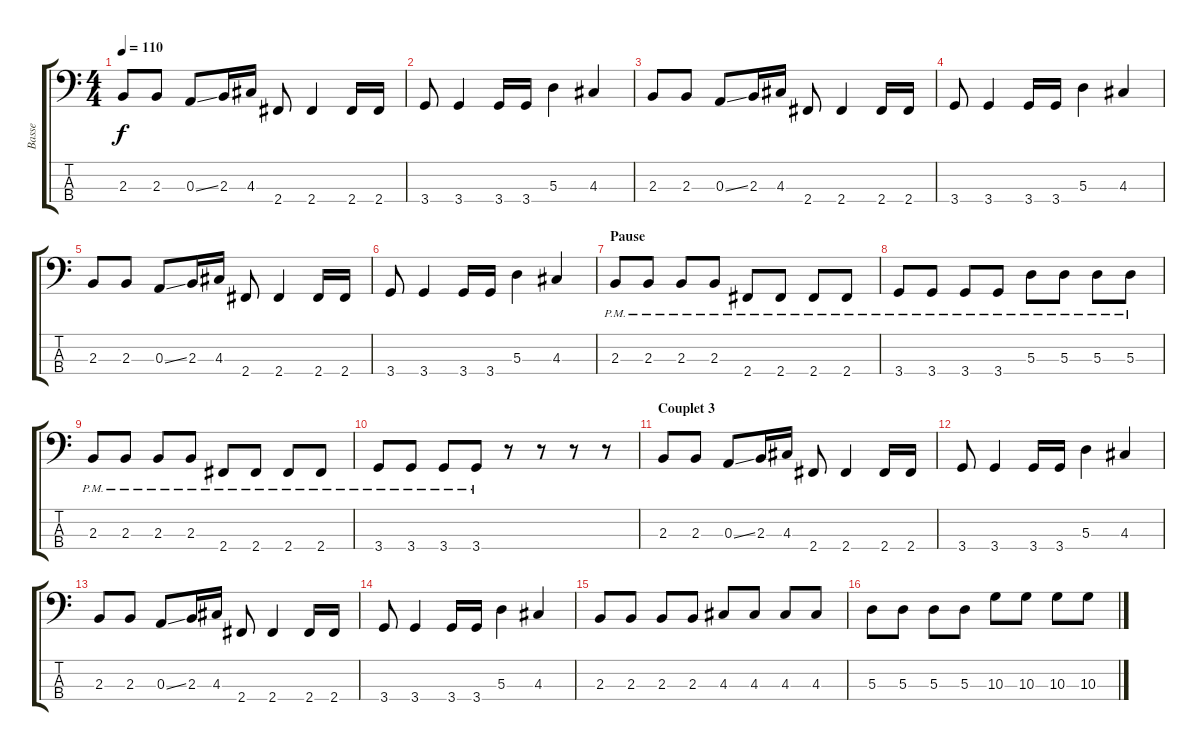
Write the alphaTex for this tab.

\track ("Basse" "Basse") {instrument electricbasspick}
\staff {score tabs}
\tuning (G2 D2 A1 E1) {hide}
\ts (4 4)
\tempo 110
\clef f4
\ks c
2.3.8{dy f} 2.3.8 0.3{ss}.8 2.3.16 4.3.16 2.4.8 2.4.4 2.4.16 2.4.16 |
3.4.8 3.4.4 3.4.16 3.4.16 5.3.4 4.3.4 |
2.3.8 2.3.8 0.3{ss}.8 2.3.16 4.3.16 2.4.8 2.4.4 2.4.16 2.4.16 |
3.4.8 3.4.4 3.4.16 3.4.16 5.3.4 4.3.4 |
2.3.8 2.3.8 0.3{ss}.8 2.3.16 4.3.16 2.4.8 2.4.4 2.4.16 2.4.16 |
3.4.8 3.4.4 3.4.16 3.4.16 5.3.4 4.3.4 |
\section ("" "Pause ")
2.3{pm}.8 2.3{pm}.8 2.3{pm}.8 2.3{pm}.8 2.4{pm}.8 2.4{pm}.8 2.4{pm}.8 2.4{pm}.8 |
3.4{pm}.8 3.4{pm}.8 3.4{pm}.8 3.4{pm}.8 5.3{pm}.8 5.3{pm}.8 5.3{pm}.8 5.3{pm}.8 |
2.3{pm}.8 2.3{pm}.8 2.3{pm}.8 2.3{pm}.8 2.4{pm}.8 2.4{pm}.8 2.4{pm}.8 2.4{pm}.8 |
3.4{pm}.8 3.4{pm}.8 3.4{pm}.8 3.4{pm}.8 r.8 r.8 r.8 r.8 |
\section ("" "Couplet 3")
2.3.8 2.3.8 0.3{ss}.8 2.3.16 4.3.16 2.4.8 2.4.4 2.4.16 2.4.16 |
3.4.8 3.4.4 3.4.16 3.4.16 5.3.4 4.3.4 |
2.3.8 2.3.8 0.3{ss}.8 2.3.16 4.3.16 2.4.8 2.4.4 2.4.16 2.4.16 |
3.4.8 3.4.4 3.4.16 3.4.16 5.3.4 4.3.4 |
2.3.8 2.3.8 2.3.8 2.3.8 4.3.8 4.3.8 4.3.8 4.3.8 |
5.3.8 5.3.8 5.3.8 5.3.8 10.3.8 10.3.8 10.3.8 10.3.8
